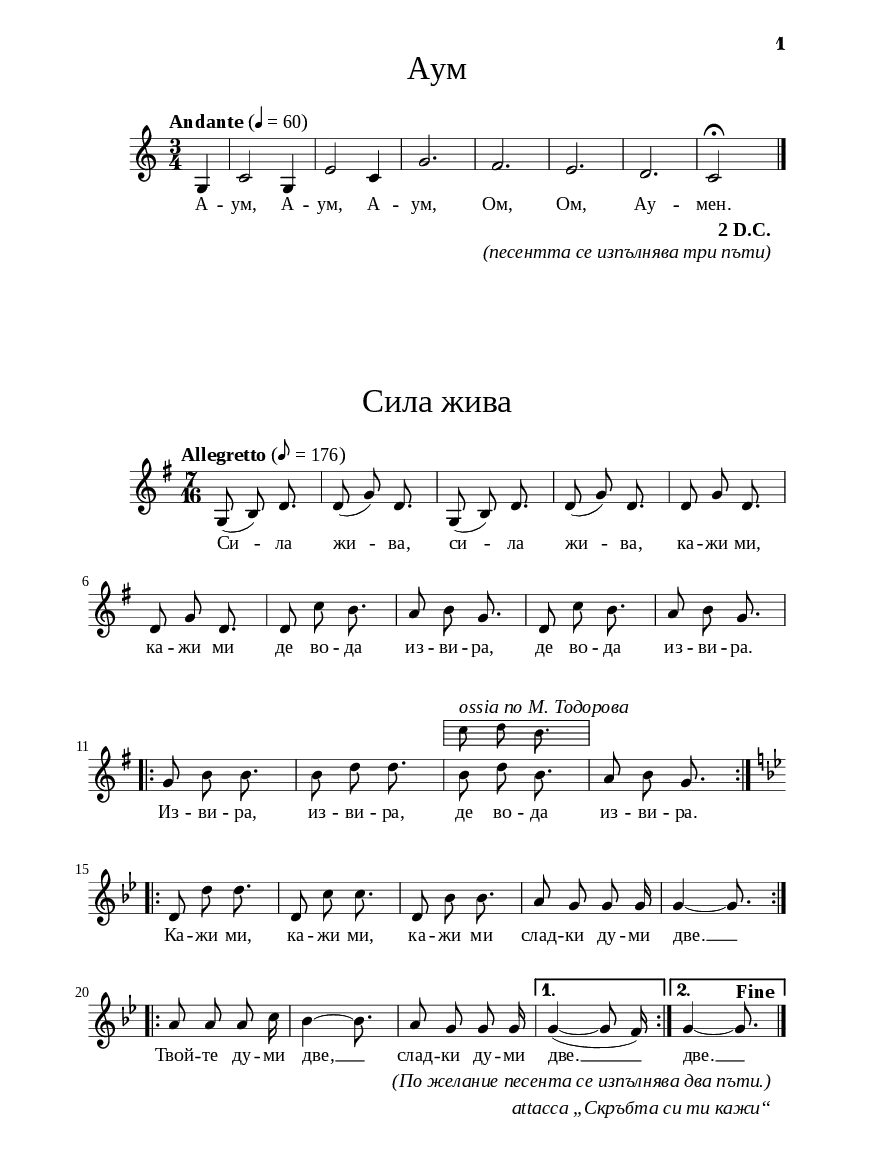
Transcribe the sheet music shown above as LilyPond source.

\version "2.24.4"

% include paper part and global functions
\include "include/globals.ily"

\bookpart {

  \label #'ref075
  \tocItem \markup "Аум"
  \include "include/bookpart-paper.ily"
  \score {
    \include "include/score-layout.ily"

    \new Voice \absolute {

      \clef treble
      \key c \major
      \time 3/4
      \tempoFunc "Andante" 4 "60"
      \autoBeamOff
      \partial 4

      g4 |  c'2 g4 | e'2 c'4 | g'2. |  f'2. | e'2. | d'2. | c'2 \fermata s4 | \bar "|."
    }

    \addlyrics {
      А -- ум, А
      -- ум, А -- ум, Ом, Ом, Ау -- мен.
    }

    \header {
      title = \titleFunc #'ref_desc_4 "Аум" "Aum"
    }

    \midi{}

  } % score

  \markup \dc-one "2 D.C."
  \markup \huge \italic \dc-one-nobold "(песентта се изпълнява три пъти)"

  \markup \vspace #5

  \label #'ref076_2
  \tocItem \markup "Сила жива"
  \include "include/bookpart-paper.ily"
  \score {
    \include "include/score-layout.ily"

    \new Staff = main \absolute {
      \clef treble
      \key g \major
      \time 7/16
      \tempoFunc "Allegretto" 8 "176"
      \autoBeamOff


      g8 ( b ) d'8. | d'8 ( g' ) d'8. | g8 ( b ) d'8. | d'8 ( g' ) d'8. | d'8 g' d'8. \break | % 6

      d'8 g' d'8. | d'8 c'' b'8. | a'8 b' g'8. | d'8 c'' b'8. | a'8 b' g'8. \break |

      \bar ".|:-|"  g'8 b' b'8. | b'8 d'' d''8. |


      <<
        { b'8 d''8 b'8. }

        \new Staff \with {
          \override VerticalAxisGroup.default-staff-staff-spacing =
          #'((basic-distance . 5.5)
             (padding . -10))
          \remove "Time_signature_engraver"
          alignAboveContext = #"main"
          fontSize = #-1.5
          \override StaffSymbol.staff-space = #(magstep -2)
          \override StaffSymbol.thickness = #(magstep -2)
          firstClef = ##f
        }
        {\autoBeamOff c''8 ^\markup { \large \italic "ossia по М. Тодорова"}  d''8 b'8.}
      >>



      | a'8 b' g'8. \bar ":.|.:" \break

      \key g \minor \repeat volta 2 { d'8 d'' d''8. | d'8 c'' c''8. | d'8 bes' bes'8. | a'8 g' g' g'16 | g'4 ~ g'8. } \break |

      \repeat volta 2 { a'8 a' a' c''16 | bes'4 ~ bes'8. | a'8 g' g' g'16 |}
      \alternative { {  g'4 ( ~ g'8 f'16 )  | } { \override Score.MetronomeMark.outside-staff-priority = #99 \override Score.MetronomeMark.X-extent=#'(0.5 . 2) g'4~\tempo " Fine" g'8. | \bar "|."} }


    }

    \addlyrics {
      Си -- ла жи
      -- ва, си -- ла жи -- ва, ка -- жи ми, ка -- жи
      ми де во -- да из -- ви -- ра, де во -- да из
      -- ви -- ра. Из -- ви -- ра, из -- ви -- ра, де
      во -- да из -- ви -- ра. Ка -- жи ми, ка -- жи
      ми, ка -- жи ми слад -- ки ду -- ми две. __ Твой --
      те ду -- ми две, __ слад -- ки ду -- ми две. __
      две. __}

      \header {
        title = \titleFunc #'ref_desc_12 "Сила жива" "Sila živa"
      }

      \midi{}

    } % score

    \markup \huge \italic \dc-one-nobold "(По желание песента се изпълнява два пъти.)"
    \markup \huge \italic \dc-one-nobold "attacca „Скръбта си ти кажи“"






  } % bookpart
